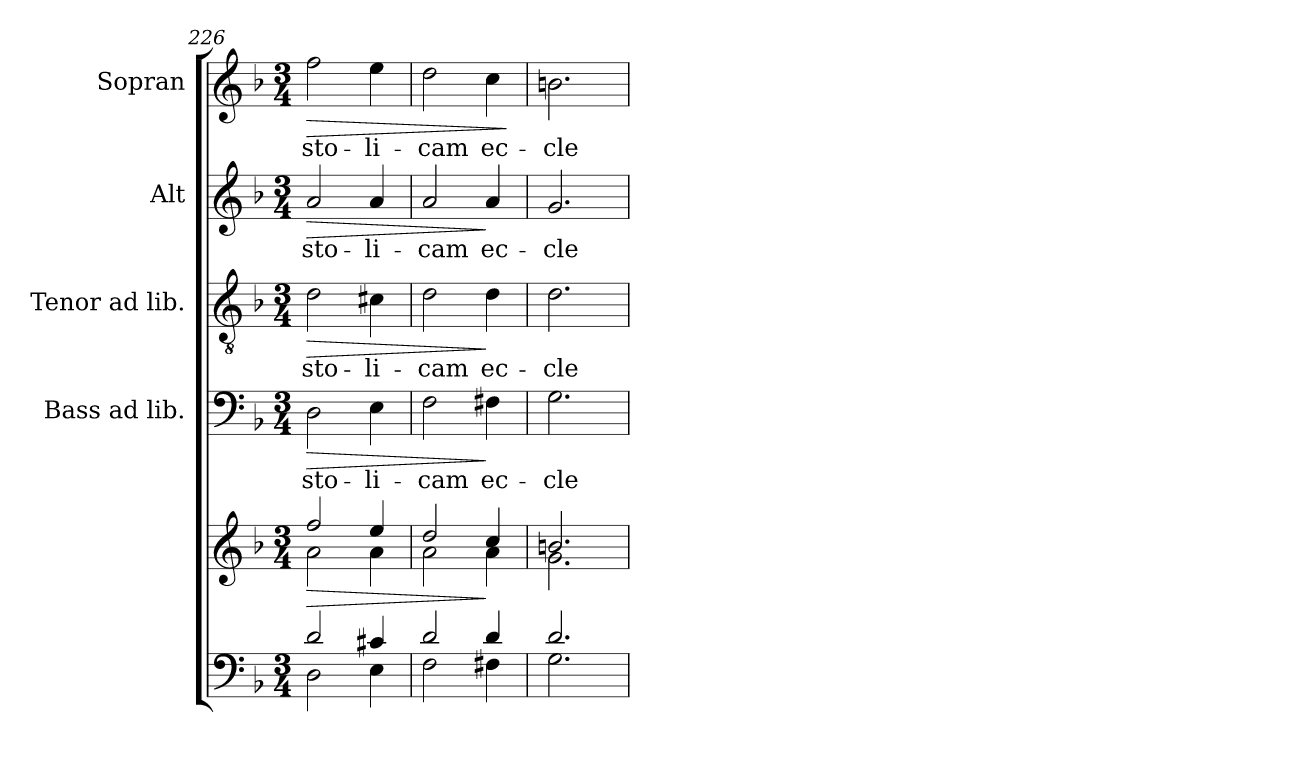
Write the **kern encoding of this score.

**kern	**kern	**dynam	**kern	**text	**dynam	**kern	**text	**dynam	**kern	**text	**dynam	**kern	**text	**dynam
*part5	*part5	*part5	*part4	*part4	*part4	*part3	*part3	*part3	*part2	*part2	*part2	*part1	*part1	*part1
*staff6	*staff5	*staff5/6	*staff4	*staff4	*staff4	*staff3	*staff3	*staff3	*staff2	*staff2	*staff2	*staff1	*staff1	*staff1
*	*	*	*I"Bass ad lib.	*	*	*I"Tenor ad lib.	*	*	*I"Alt	*	*	*I"Sopran	*	*
*	*	*	*I'B.	*	*	*I'T.	*	*	*I'A.	*	*	*I'S.	*	*
*clefF4	*clefG2	*	*clefF4	*	*	*clefGv2	*	*	*clefG2	*	*	*clefG2	*	*
*k[b-]	*k[b-]	*	*k[b-]	*	*	*k[b-]	*	*	*k[b-]	*	*	*k[b-]	*	*
*F:	*F:	*	*F:	*	*	*F:	*	*	*F:	*	*	*F:	*	*
*M3/4	*M3/4	*	*M3/4	*	*	*M3/4	*	*	*M3/4	*	*	*M3/4	*	*
=226	=226	=226	=226	=226	=226	=226	=226	=226	=226	=226	=226	=226	=226	=226
*^	*	*	*	*	*	*	*	*	*	*	*	*	*	*
!	!	!	!LO:HP:b	!	!LO:LY:b	!LO:HP:b	!	!LO:LY:b	!LO:HP:b	!	!LO:LY:b	!LO:HP:b	!	!LO:LY:b	!LO:HP:b
*	*	*^	*	*	*	*	*	*	*	*	*	*	*	*	*
2d/	2D\	2ff/	2a\	>	2D\	-sto-	>	2d\	-sto-	>	2a/	-sto-	>	2ff\	-sto-	>
!	!	!	!	!	!	!LO:LY:b	!	!	!LO:LY:b	!	!	!LO:LY:b	!	!	!LO:LY:b	!
4c#X/	4E\	4ee/	4a\	.	4E\	-li-	.	4c#X\	-li-	.	4a/	-li-	.	4ee\	-li-	.
=227	=227	=227	=227	=227	=227	=227	=227	=227	=227	=227	=227	=227	=227	=227	=227	=227
!	!	!	!	!	!	!LO:LY:b	!	!	!LO:LY:b	!	!	!LO:LY:b	!	!	!LO:LY:b	!
2d/	2F\	2dd/	2a\	.	2F\	-cam	.	2d\	-cam	.	2a/	-cam	.	2dd\	-cam	.
!	!	!	!	!	!	!LO:LY:b	!	!	!LO:LY:b	!	!	!LO:LY:b	!	!	!LO:LY:b	!
4d/	4F#X\	4cc/	4a\	]	4F#X\	ec-	]	4d\	ec-	]	4a/	ec-	]	4cc\	ec-	.
*v	*v	*	*	*	*	*	*	*	*	*	*	*	*	*	*	*
*	*v	*v	*	*	*	*	*	*	*	*	*	*	*	*	*
.	.	.	.	.	.	.	.	.	.	.	.	.	.	]
=228	=228	=228	=228	=228	=228	=228	=228	=228	=228	=228	=228	=228	=228	=228
*^	*^	*	*	*	*	*	*	*	*	*	*	*	*	*
!	!	!	!	!	!	!LO:LY:b	!	!	!LO:LY:b	!	!	!LO:LY:b	!	!	!LO:LY:b	!
2.d/	2.G\	2.bn/	2.g\	.	2.G\	-cle-	.	2.d\	-cle-	.	2.g/	-cle-	.	2.bn\	-cle-	.
*v	*v	*	*	*	*	*	*	*	*	*	*	*	*	*	*	*
*	*v	*v	*	*	*	*	*	*	*	*	*	*	*	*	*
=	=	=	=	=	=	=	=	=	=	=	=	=	=	=
*-	*-	*-	*-	*-	*-	*-	*-	*-	*-	*-	*-	*-	*-	*-
